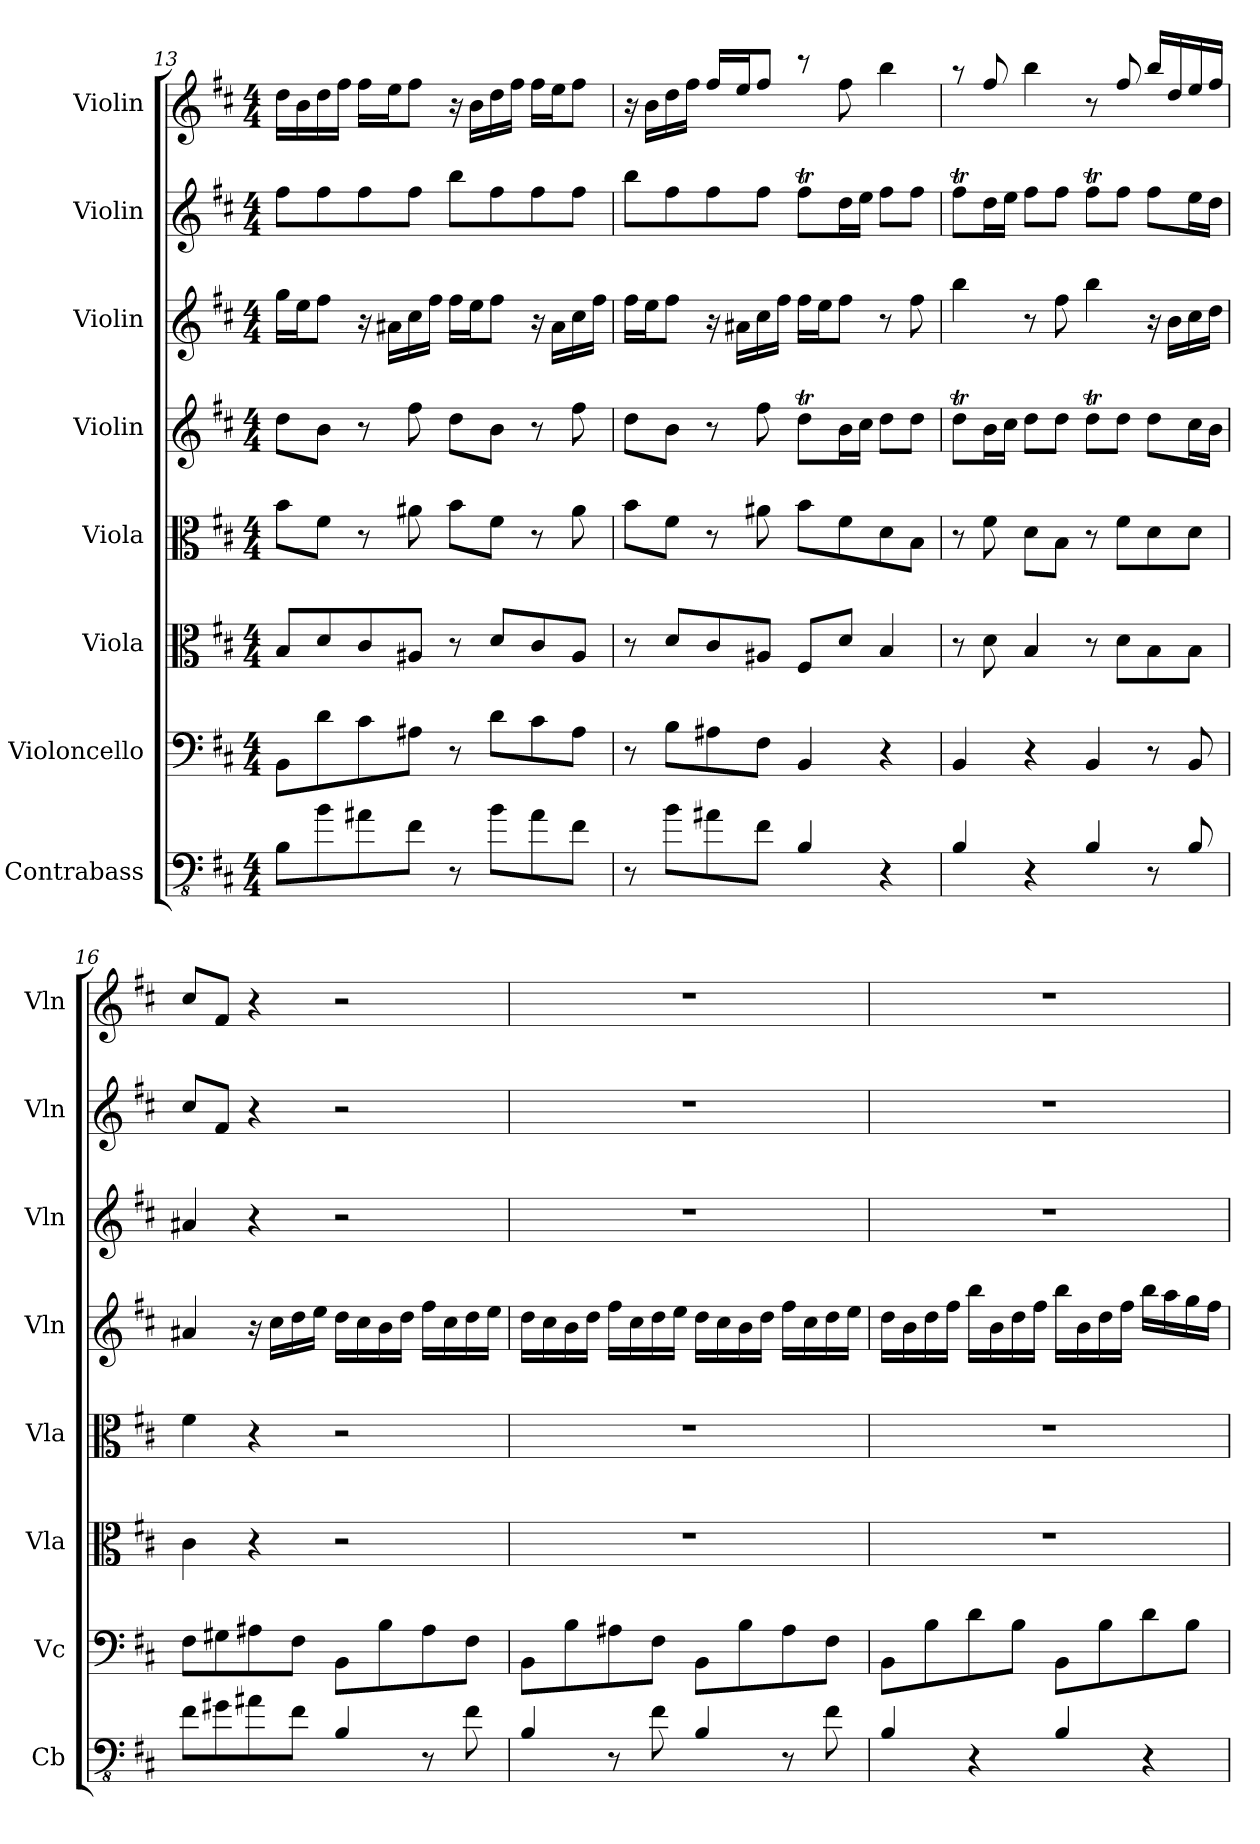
**kern	**kern	**kern	**kern	**kern	**kern	**kern	**kern
*part8	*part7	*part6	*part5	*part4	*part3	*part2	*part1
*staff8	*staff7	*staff6	*staff5	*staff4	*staff3	*staff2	*staff1
*I"Contrabass	*I"Violoncello	*I"Viola	*I"Viola	*I"Violin	*I"Violin	*I"Violin	*I"Violin
*I'Cb	*I'Vc	*I'Vla	*I'Vla	*I'Vln	*I'Vln	*I'Vln	*I'Vln
*clefFv4	*clefF4	*clefC3	*clefC3	*clefG2	*clefG2	*clefG2	*clefG2
*ITrd7c12	*	*	*	*	*	*	*
*k[f#c#]	*k[f#c#]	*k[f#c#]	*k[f#c#]	*k[f#c#]	*k[f#c#]	*k[f#c#]	*k[f#c#]
*M4/4	*M4/4	*M4/4	*M4/4	*M4/4	*M4/4	*M4/4	*M4/4
=13	=13	=13	=13	=13	=13	=13	=13
8BBB\L	8BB\L	8B/L	8b\L	8dd\L	16gg\LL	8ff#\L	16dd\LL
.	.	.	.	.	16ee\J	.	16b\
8BB\	8d\	8d/	8f#\J	8b\J	8ff#\J	8ff#\	16dd\
.	.	.	.	.	.	.	16ff#\JJ
8AA#X\	8c#\	8c#/	8r	8r	16r	8ff#\	16ff#\LL
.	.	.	.	.	16a#X\LL	.	16ee\J
8FF#\J	8A#X\J	8A#X/J	8a#X\	8ff#\	16cc#\	8ff#\J	8ff#\J
.	.	.	.	.	16ff#\JJ	.	.
8r	8r	8r	8b\L	8dd\L	16ff#\LL	8bb\L	16r
.	.	.	.	.	16ee\J	.	16b\LL
8BB\L	8d\L	8d/L	8f#\J	8b\J	8ff#\J	8ff#\	16dd\
.	.	.	.	.	.	.	16ff#\JJ
8AA#\	8c#\	8c#/	8r	8r	16r	8ff#\	16ff#\LL
.	.	.	.	.	16a#\LL	.	16ee\J
8FF#\J	8A#\J	8A#/J	8a#\	8ff#\	16cc#\	8ff#\J	8ff#\J
.	.	.	.	.	16ff#\JJ	.	.
!!LO:PB:g=z
=14	=14	=14	=14	=14	=14	=14	=14
8r	8r	8r	8b\L	8dd\L	16ff#\LL	8bb\L	16r
.	.	.	.	.	16ee\J	.	16b\LL
8BB\L	8B\L	8d/L	8f#\J	8b\J	8ff#\J	8ff#\	16dd\
.	.	.	.	.	.	.	16ff#\JJ
8AA#X\	8A#X\	8c#/	8r	8r	16r	8ff#\	16ff#/LL
.	.	.	.	.	16a#X\LL	.	16ee/J
8FF#\J	8F#\J	8A#X/J	8a#X\	8ff#\	16cc#\	8ff#\J	8ff#/J
.	.	.	.	.	16ff#\JJ	.	.
4BBB/	4BB/	8F#/L	8b\L	8ddT\L	16ff#\LL	8ff#t\L	8rccc
.	.	.	.	.	16ee\J	.	.
.	.	8d/J	8f#\	16b\L	8ff#\J	16dd\L	8ff#\
.	.	.	.	16cc#\JJ	.	16ee\JJ	.
4r	4r	4B/	8d\	8dd\L	8r	8ff#\L	4bb\
.	.	.	8B\J	8dd\J	8ff#\	8ff#\J	.
=15	=15	=15	=15	=15	=15	=15	=15
4BBB/	4BB/	8r	8r	8ddT\L	4bb\	8ff#t\L	8raa
.	.	8d\	8f#\	16b\L	.	16dd\L	8ff#/
.	.	.	.	16cc#\JJ	.	16ee\JJ	.
4r	4r	4B/	8d\L	8dd\L	8r	8ff#\L	4bb\
.	.	.	8B\J	8dd\J	8ff#\	8ff#\J	.
4BBB/	4BB/	8r	8r	8ddT\L	4bb\	8ff#t\L	8r
.	.	8d\L	8f#\L	8dd\J	.	8ff#\J	8ff#/
8r	8r	8B\	8d\	8dd\L	16r	8ff#\L	16bb/LL
.	.	.	.	.	16b\LL	.	16dd/
8BBB/	8BB/	8B\J	8d\J	16cc#\L	16cc#\	16ee\L	16ee/
.	.	.	.	16b\JJ	16dd\JJ	16dd\JJ	16ff#/JJ
=16	=16	=16	=16	=16	=16	=16	=16
8FF#\L	8F#\L	4c#\	4f#\	4a#X/	4a#X/	8cc#/L	8cc#/L
8GG#X\	8G#X\	.	.	.	.	8f#/J	8f#/J
8AA#X\	8A#X\	4r	4r	16r	4r	4r	4r
.	.	.	.	16cc#\LL	.	.	.
8FF#\J	8F#\J	.	.	16dd\	.	.	.
.	.	.	.	16ee\JJ	.	.	.
4BBB/	8BB\L	2r	2r	16dd\LL	2r	2r	2r
.	.	.	.	16cc#\	.	.	.
.	8B\	.	.	16b\	.	.	.
.	.	.	.	16dd\JJ	.	.	.
8r	8A#\	.	.	16ff#\LL	.	.	.
.	.	.	.	16cc#\	.	.	.
8FF#\	8F#\J	.	.	16dd\	.	.	.
.	.	.	.	16ee\JJ	.	.	.
!!LO:PB:g=z
=17	=17	=17	=17	=17	=17	=17	=17
4BBB/	8BB\L	1r	1r	16dd\LL	1r	1r	1r
.	.	.	.	16cc#\	.	.	.
.	8B\	.	.	16b\	.	.	.
.	.	.	.	16dd\JJ	.	.	.
8r	8A#X\	.	.	16ff#\LL	.	.	.
.	.	.	.	16cc#\	.	.	.
8FF#\	8F#\J	.	.	16dd\	.	.	.
.	.	.	.	16ee\JJ	.	.	.
4BBB/	8BB\L	.	.	16dd\LL	.	.	.
.	.	.	.	16cc#\	.	.	.
.	8B\	.	.	16b\	.	.	.
.	.	.	.	16dd\JJ	.	.	.
8r	8A#\	.	.	16ff#\LL	.	.	.
.	.	.	.	16cc#\	.	.	.
8FF#\	8F#\J	.	.	16dd\	.	.	.
.	.	.	.	16ee\JJ	.	.	.
=18	=18	=18	=18	=18	=18	=18	=18
4BBB/	8BB\L	1r	1r	16dd\LL	1r	1r	1r
.	.	.	.	16b\	.	.	.
.	8B\	.	.	16dd\	.	.	.
.	.	.	.	16ff#\JJ	.	.	.
4r	8d\	.	.	16bb\LL	.	.	.
.	.	.	.	16b\	.	.	.
.	8B\J	.	.	16dd\	.	.	.
.	.	.	.	16ff#\JJ	.	.	.
4BBB/	8BB\L	.	.	16bb\LL	.	.	.
.	.	.	.	16b\	.	.	.
.	8B\	.	.	16dd\	.	.	.
.	.	.	.	16ff#\JJ	.	.	.
4r	8d\	.	.	16bb\LL	.	.	.
.	.	.	.	16aa\	.	.	.
.	8B\J	.	.	16gg\	.	.	.
.	.	.	.	16ff#\JJ	.	.	.
=	=	=	=	=	=	=	=
*-	*-	*-	*-	*-	*-	*-	*-
